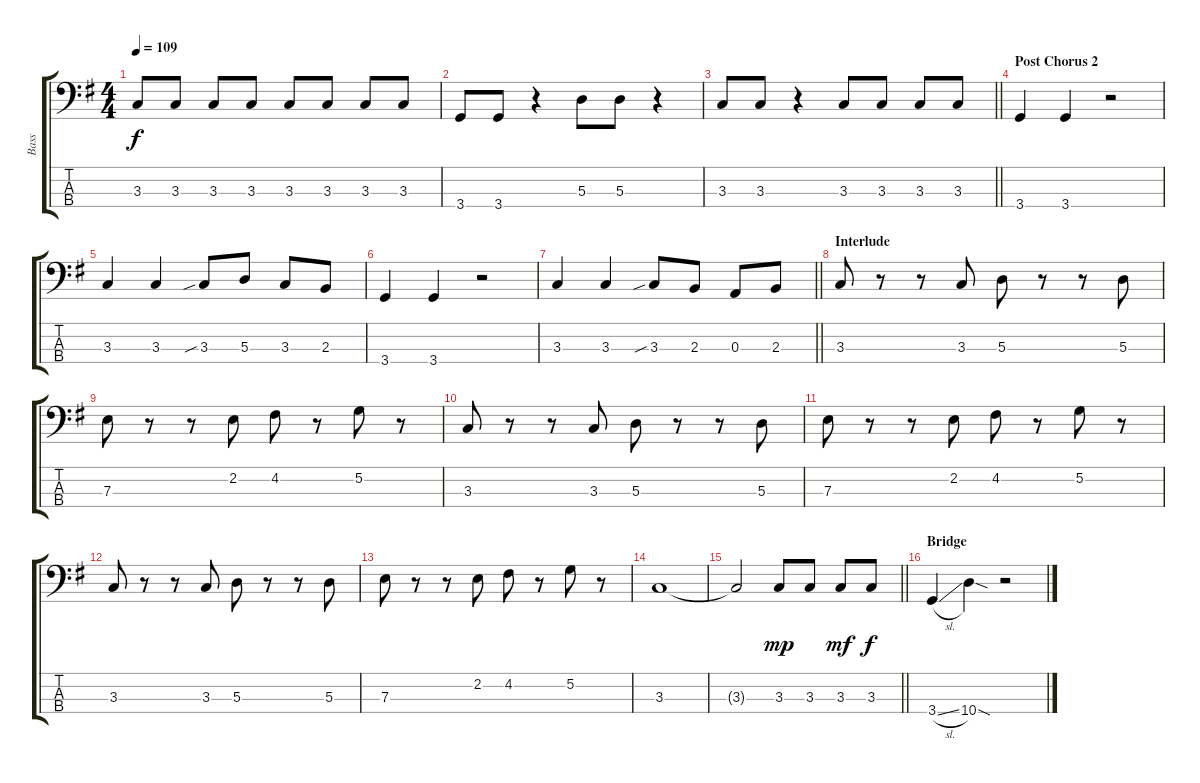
\track ("Bass" "Bass") {instrument electricbasspick}
\staff {score tabs}
\tuning (G2 D2 A1 E1) {hide}
\ts (4 4)
\tempo 109
\clef f4
\ks g
3.3.8{dy f} 3.3.8 3.3.8 3.3.8 3.3.8 3.3.8 3.3.8 3.3.8 |
3.4.8 3.4.8 r.4 5.3.8 5.3.8 r.4 |
\barLineRight lightlight
3.3.8 3.3.8 r.4 3.3.8 3.3.8 3.3.8 3.3.8 |
\section ("" "Post Chorus 2")
3.4.4 3.4.4 r.2 |
3.3.4 3.3.4 3.3{sib}.8 5.3.8 3.3.8 2.3.8 |
3.4.4 3.4.4 r.2 |
\barLineRight lightlight
3.3.4 3.3.4 3.3{sib}.8 2.3.8 0.3.8 2.3.8 |
\section ("" "Interlude")
3.3.8 r.8 r.8 3.3.8 5.3.8 r.8 r.8 5.3.8 |
7.3.8 r.8 r.8 2.2.8 4.2.8 r.8 5.2.8 r.8 |
3.3.8 r.8 r.8 3.3.8 5.3.8 r.8 r.8 5.3.8 |
7.3.8 r.8 r.8 2.2.8 4.2.8 r.8 5.2.8 r.8 |
3.3.8 r.8 r.8 3.3.8 5.3.8 r.8 r.8 5.3.8 |
7.3.8 r.8 r.8 2.2.8 4.2.8 r.8 5.2.8 r.8 |
3.3.1 |
\barLineRight lightlight
3.3{t}.2 3.3.8{dy mp} 3.3.8 3.3.8{dy mf} 3.3.8{dy f} |
\section ("" "Bridge")
3.4{sl}.4 10.4{sod}.4 r.2
